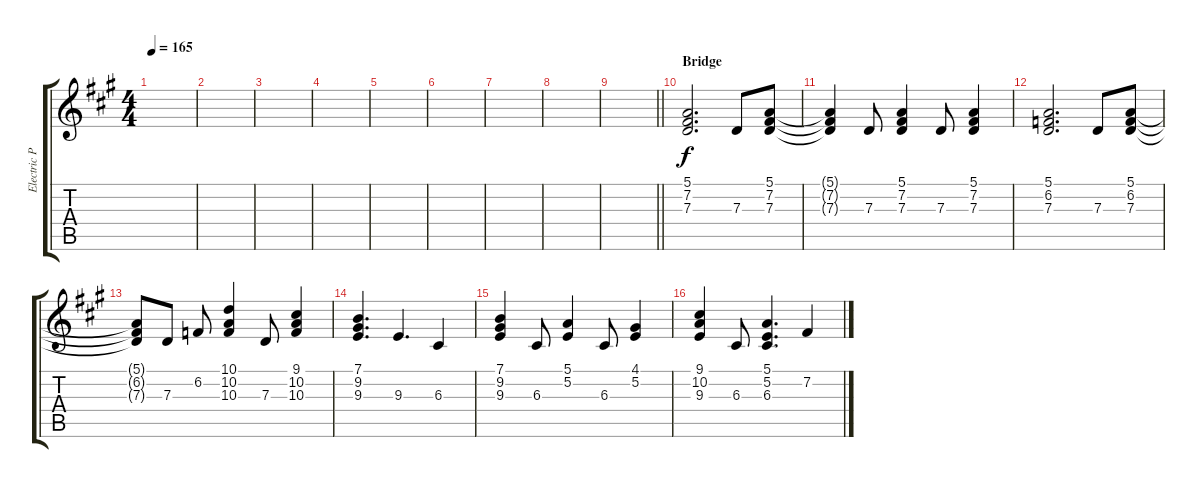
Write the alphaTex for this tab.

\track ("Electric Piano" "Electric P") {instrument electricgrandpiano}
\staff {score tabs}
\tuning (E4 B3 G3 D3 A2 E2) {hide}
\ts (4 4)
\tempo 165
\clef g2
\ks a
|
|
|
|
|
|
|
|
\barLineRight lightlight
|
\section ("" "Bridge")
(5.1 7.2 7.3).2{d} 7.3.8 (5.1 7.2 7.3).8 |
(5.1{t} 7.2{t} 7.3{t}).4 7.3.8 (5.1 7.2 7.3).4 7.3.8 (5.1 7.2 7.3).4 |
(5.1 6.2 7.3).2{d} 7.3.8 (5.1 6.2 7.3).8 |
(5.1{t} 6.2{t} 7.3{t}).8 7.3.8 6.2.8 (10.1 10.2 10.3).4 7.3.8 (9.1 10.2 10.3).4 |
(7.1 9.2 9.3).4{d} 9.3.4{d} 6.3.4 |
(7.1 9.2 9.3).4 6.3.8 (5.1 5.2).4 6.3.8 (4.1 5.2).4 |
(9.1 10.2 9.3).4 6.3.8 (5.1 5.2 6.3).4{d} 7.2.4
